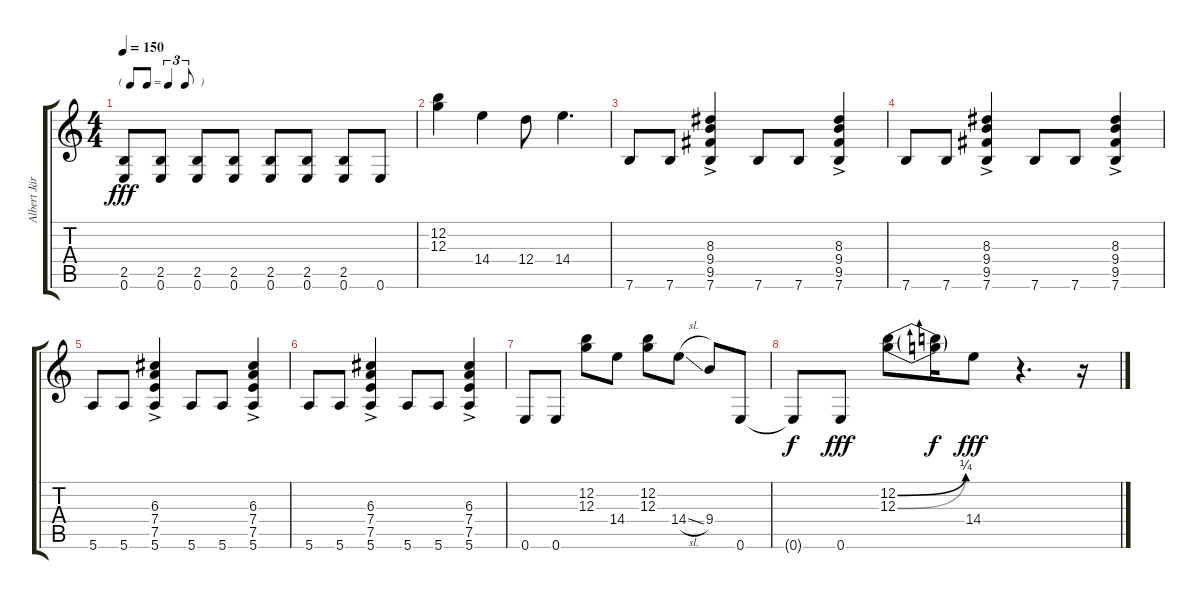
\track ("Albert Järvinen" "Albert Jär") {instrument overdrivenguitar}
\staff {score tabs}
\tuning (E4 B3 G3 D3 A2 E2) {hide}
\ts (4 4)
\tf triplet8th
\tempo 150
\clef g2
\ks c
(2.5 0.6).8{dy fff} (2.5 0.6).8 (2.5 0.6).8 (2.5 0.6).8 (2.5 0.6).8 (2.5 0.6).8 (2.5 0.6).8 0.6.8 |
(12.2 12.3).4 14.4.4 12.4.8 14.4.4{d} |
7.6.8 7.6.8 (8.3{ac} 9.4{ac} 9.5{ac} 7.6{ac}).4 7.6.8 7.6.8 (8.3{ac} 9.4{ac} 9.5{ac} 7.6{ac}).4 |
7.6.8 7.6.8 (8.3{ac} 9.4{ac} 9.5{ac} 7.6{ac}).4 7.6.8 7.6.8 (8.3{ac} 9.4{ac} 9.5{ac} 7.6{ac}).4 |
5.6.8 5.6.8 (6.3{ac} 7.4{ac} 7.5{ac} 5.6{ac}).4 5.6.8 5.6.8 (6.3{ac} 7.4{ac} 7.5{ac} 5.6{ac}).4 |
5.6.8 5.6.8 (6.3{ac} 7.4{ac} 7.5{ac} 5.6{ac}).4 5.6.8 5.6.8 (6.3{ac} 7.4{ac} 7.5{ac} 5.6{ac}).4 |
0.6.8 0.6.8 (12.2 12.3).8 14.4.8 (12.2 12.3).8 14.4{sl}.8 9.4.8 0.6.8 |
0.6{t}.8{dy f} 0.6.8{dy fff} (12.2{be (bend 0 0 60 1)} 12.3{be (bend 0 0 60 1)}).8 (12.2{t} 12.3{t}).16{dy f} 14.4.8{dy fff} r.4{d} r.16
